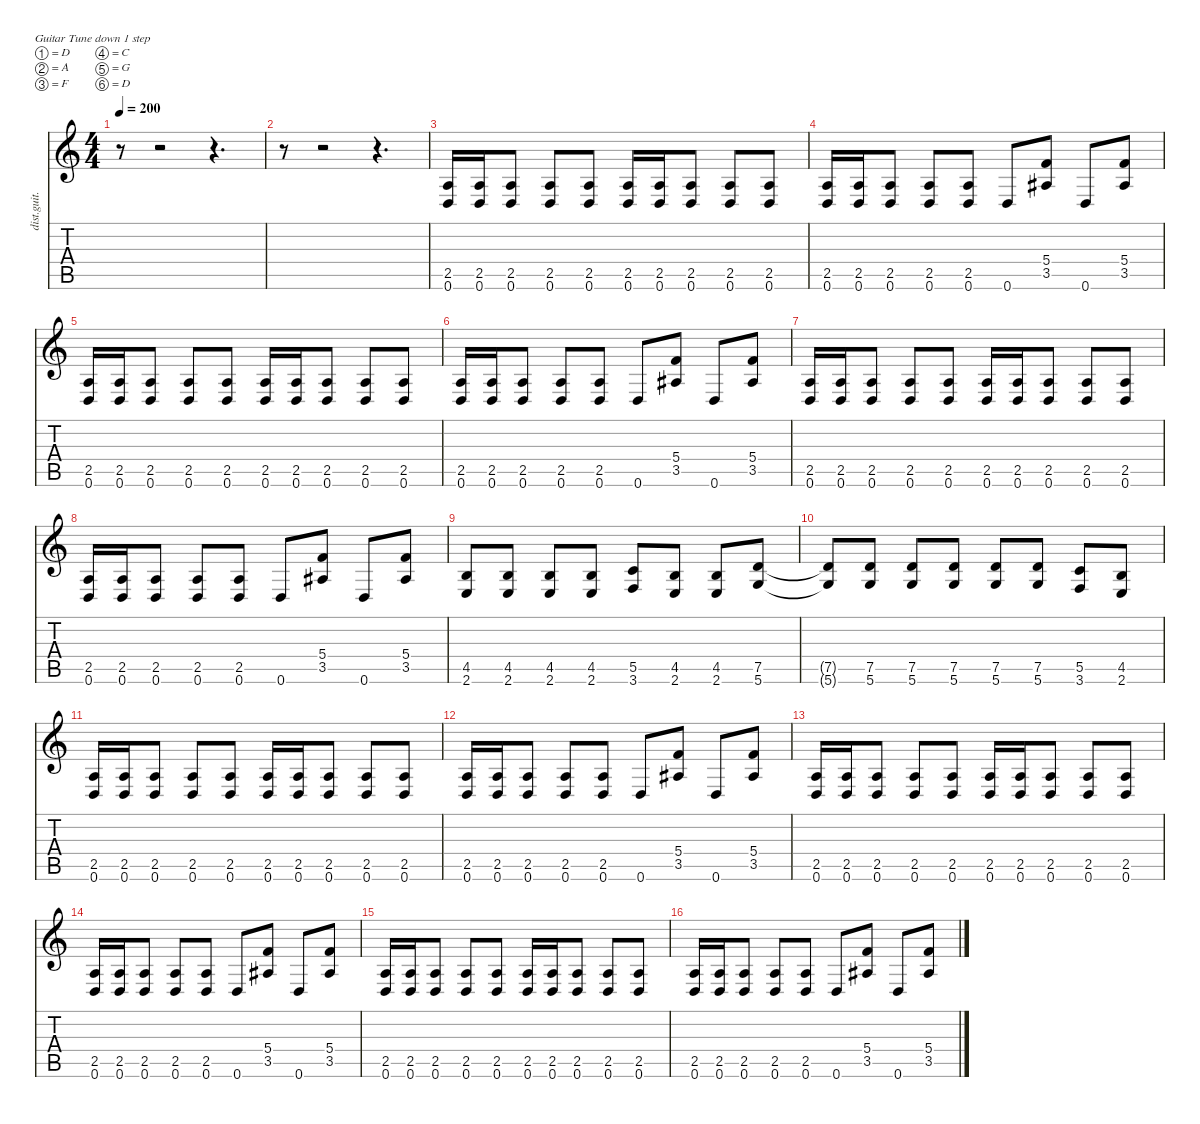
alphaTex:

\defaultSystemsLayout 4
\hideDynamics
\bracketExtendMode nobrackets
\track ("Gitara 2" "dist.guit.") {instrument distortionguitar}
\staff {score tabs}
\tuning (D4 A3 F3 C3 G2 D2)
\ts (4 4)
\tempo 200
\clef g2
\ks c
r.8{dy f} r.2 r.4{d} |
r.8 r.2 r.4{d} |
(2.5 0.6).16 (2.5 0.6).16 (2.5 0.6).8 (2.5 0.6).8 (2.5 0.6).8 (2.5 0.6).16 (2.5 0.6).16 (2.5 0.6).8 (2.5 0.6).8 (2.5 0.6).8 |
(2.5 0.6).16 (2.5 0.6).16 (2.5 0.6).8 (2.5 0.6).8 (2.5 0.6).8 0.6.8 (5.4 3.5{acc #}).8 0.6.8 (5.4 3.5{acc #}).8 |
(2.5 0.6).16 (2.5 0.6).16 (2.5 0.6).8 (2.5 0.6).8 (2.5 0.6).8 (2.5 0.6).16 (2.5 0.6).16 (2.5 0.6).8 (2.5 0.6).8 (2.5 0.6).8 |
(2.5 0.6).16 (2.5 0.6).16 (2.5 0.6).8 (2.5 0.6).8 (2.5 0.6).8 0.6.8 (5.4 3.5{acc #}).8 0.6.8 (5.4 3.5{acc #}).8 |
(2.5 0.6).16 (2.5 0.6).16 (2.5 0.6).8 (2.5 0.6).8 (2.5 0.6).8 (2.5 0.6).16 (2.5 0.6).16 (2.5 0.6).8 (2.5 0.6).8 (2.5 0.6).8 |
(2.5 0.6).16 (2.5 0.6).16 (2.5 0.6).8 (2.5 0.6).8 (2.5 0.6).8 0.6.8 (5.4 3.5{acc #}).8 0.6.8 (5.4 3.5{acc #}).8 |
(4.5 2.6).8 (4.5 2.6).8 (4.5 2.6).8 (4.5 2.6).8 (5.5 3.6).8 (4.5 2.6).8 (4.5 2.6).8 (7.5 5.6).8 |
(7.5{t} 5.6{t}).8 (7.5 5.6).8 (7.5 5.6).8 (7.5 5.6).8 (7.5 5.6).8 (7.5 5.6).8 (5.5 3.6).8 (4.5 2.6).8 |
(2.5 0.6).16 (2.5 0.6).16 (2.5 0.6).8 (2.5 0.6).8 (2.5 0.6).8 (2.5 0.6).16 (2.5 0.6).16 (2.5 0.6).8 (2.5 0.6).8 (2.5 0.6).8 |
(2.5 0.6).16 (2.5 0.6).16 (2.5 0.6).8 (2.5 0.6).8 (2.5 0.6).8 0.6.8 (5.4 3.5{acc #}).8 0.6.8 (5.4 3.5{acc #}).8 |
(2.5 0.6).16 (2.5 0.6).16 (2.5 0.6).8 (2.5 0.6).8 (2.5 0.6).8 (2.5 0.6).16 (2.5 0.6).16 (2.5 0.6).8 (2.5 0.6).8 (2.5 0.6).8 |
(2.5 0.6).16 (2.5 0.6).16 (2.5 0.6).8 (2.5 0.6).8 (2.5 0.6).8 0.6.8 (5.4 3.5{acc #}).8 0.6.8 (5.4 3.5{acc #}).8 |
(2.5 0.6).16 (2.5 0.6).16 (2.5 0.6).8 (2.5 0.6).8 (2.5 0.6).8 (2.5 0.6).16 (2.5 0.6).16 (2.5 0.6).8 (2.5 0.6).8 (2.5 0.6).8 |
(2.5 0.6).16 (2.5 0.6).16 (2.5 0.6).8 (2.5 0.6).8 (2.5 0.6).8 0.6.8 (5.4 3.5{acc #}).8 0.6.8 (5.4 3.5{acc #}).8
